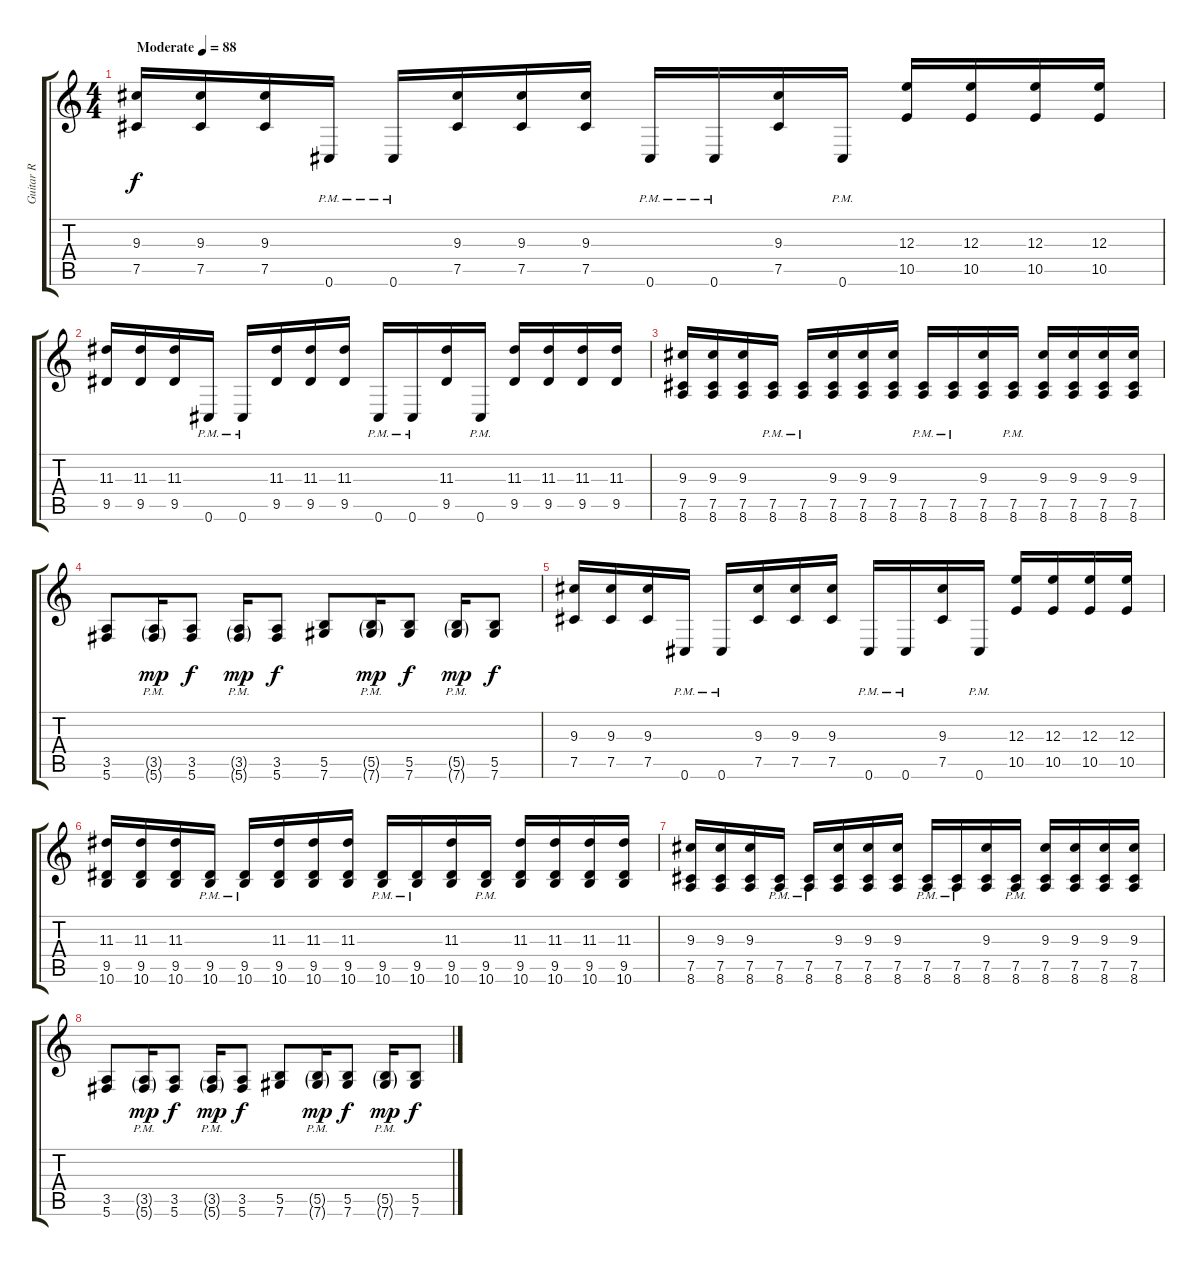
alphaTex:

\track ("Guitar R" "Guitar R") {instrument distortionguitar}
\staff {score tabs}
\tuning (Db4 Ab3 E3 B2 Gb2 Db2) {hide}
\ts (4 4)
\tempo (88 "Moderate")
\clef g2
\ks c
(9.3 7.5).16{dy f instrument distortionguitar} (9.3 7.5).16 (9.3 7.5).16 0.6{pm}.16 0.6{pm}.16 (9.3 7.5).16 (9.3 7.5).16 (9.3 7.5).16 0.6{pm}.16 0.6{pm}.16 (9.3 7.5).16 0.6{pm}.16 (12.3 10.5).16 (12.3 10.5).16 (12.3 10.5).16 (12.3 10.5).16 |
(11.3 9.5).16 (11.3 9.5).16 (11.3 9.5).16 0.6{pm}.16 0.6{pm}.16 (11.3 9.5).16 (11.3 9.5).16 (11.3 9.5).16 0.6{pm}.16 0.6{pm}.16 (11.3 9.5).16 0.6{pm}.16 (11.3 9.5).16 (11.3 9.5).16 (11.3 9.5).16 (11.3 9.5).16 |
(9.3 7.5 8.6).16 (9.3 7.5 8.6).16 (9.3 7.5 8.6).16 (7.5{pm} 8.6{pm}).16 (7.5{pm} 8.6{pm}).16 (9.3 7.5 8.6).16 (9.3 7.5 8.6).16 (9.3 7.5 8.6).16 (7.5{pm} 8.6{pm}).16 (7.5{pm} 8.6{pm}).16 (9.3 7.5 8.6).16 (7.5{pm} 8.6{pm}).16 (9.3 7.5 8.6).16 (9.3 7.5 8.6).16 (9.3 7.5 8.6).16 (9.3 7.5 8.6).16 |
(3.5 5.6).8 (3.5{g pm} 5.6{g pm}).16{dy mp} (3.5 5.6).8{dy f} (3.5{g pm} 5.6{g pm}).16{dy mp} (3.5 5.6).8{dy f} (5.5 7.6).8 (5.5{g pm} 7.6{g pm}).16{dy mp} (5.5 7.6).8{dy f} (5.5{g pm} 7.6{g pm}).16{dy mp} (5.5 7.6).8{dy f} |
(9.3 7.5).16 (9.3 7.5).16 (9.3 7.5).16 0.6{pm}.16 0.6{pm}.16 (9.3 7.5).16 (9.3 7.5).16 (9.3 7.5).16 0.6{pm}.16 0.6{pm}.16 (9.3 7.5).16 0.6{pm}.16 (12.3 10.5).16 (12.3 10.5).16 (12.3 10.5).16 (12.3 10.5).16 |
(11.3 9.5 10.6).16 (11.3 9.5 10.6).16 (11.3 9.5 10.6).16 (9.5{pm} 10.6{pm}).16 (9.5{pm} 10.6{pm}).16 (11.3 9.5 10.6).16 (11.3 9.5 10.6).16 (11.3 9.5 10.6).16 (9.5{pm} 10.6{pm}).16 (9.5{pm} 10.6{pm}).16 (11.3 9.5 10.6).16 (9.5{pm} 10.6{pm}).16 (11.3 9.5 10.6).16 (11.3 9.5 10.6).16 (11.3 9.5 10.6).16 (11.3 9.5 10.6).16 |
(9.3 7.5 8.6).16 (9.3 7.5 8.6).16 (9.3 7.5 8.6).16 (7.5{pm} 8.6{pm}).16 (7.5{pm} 8.6{pm}).16 (9.3 7.5 8.6).16 (9.3 7.5 8.6).16 (9.3 7.5 8.6).16 (7.5{pm} 8.6{pm}).16 (7.5{pm} 8.6{pm}).16 (9.3 7.5 8.6).16 (7.5{pm} 8.6{pm}).16 (9.3 7.5 8.6).16 (9.3 7.5 8.6).16 (9.3 7.5 8.6).16 (9.3 7.5 8.6).16 |
(3.5 5.6).8 (3.5{g pm} 5.6{g pm}).16{dy mp} (3.5 5.6).8{dy f} (3.5{g pm} 5.6{g pm}).16{dy mp} (3.5 5.6).8{dy f} (5.5 7.6).8 (5.5{g pm} 7.6{g pm}).16{dy mp} (5.5 7.6).8{dy f} (5.5{g pm} 7.6{g pm}).16{dy mp} (5.5 7.6).8{dy f}
